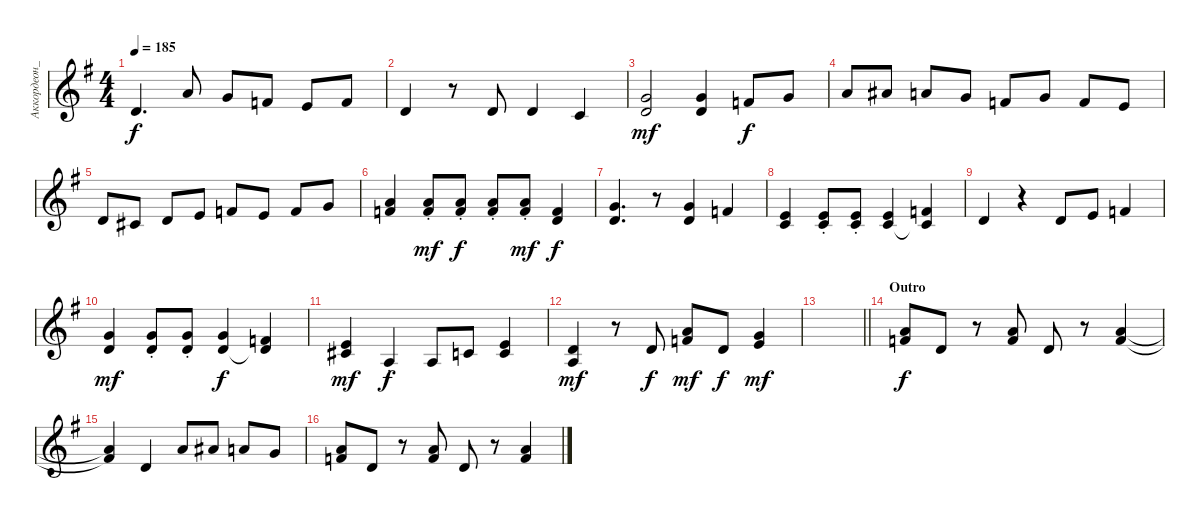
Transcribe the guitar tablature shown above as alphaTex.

\track ("Аккордеон_1" "Аккордеон_") {instrument accordion}
\staff {score}
\tuning (E4 B3 G3 D3 A2 E2) {hide}
\ts (4 4)
\tempo 185
\clef g2
\ks eminor
3.2.4{d dy f} 5.1.8 3.1.8 1.1.8 0.1.8 1.1.8 |
3.2.4 r.8 3.2.8 3.2.4 1.2.4 |
(3.1 3.2).2{dy mf} (3.1 3.2).4 1.1.8{dy f} 3.1.8 |
5.1.8 6.1.8 5.1.8 3.1.8 1.1.8 3.1.8 1.1.8 0.1.8 |
3.2.8 2.2.8 3.2.8 5.2.8 1.1.8 0.1.8 1.1.8 3.1.8 |
(5.1 6.2).4 (5.1{st} 6.2{st}).8{dy mf} (5.1{st} 6.2{st}).8{dy f} (5.1{st} 6.2{st}).8 (5.1{st} 6.2{st}).8{dy mf} (1.1 3.2).4{dy f} |
(3.1 3.2).4{d} r.8 (3.1 3.2).4 1.1.4 |
(0.1 1.2).4 (0.1{st} 1.2{st}).8 (0.1{st} 1.2{st}).8 (0.1 1.2).4 (1.1 1.2{t}).4 |
3.2.4 r.4 3.2.8 0.1.8 1.1.4 |
(3.1 3.2).4{dy mf} (3.1{st} 3.2{st}).8 (3.1{st} 3.2{st}).8 (3.1 3.2).4{dy f} (1.1 3.2{t}).4 |
(0.1 2.2).4{dy mf} 2.3{st}.4{dy f} 2.3.8 5.3.8 (5.2 5.3).4 |
(3.2 2.3).4{dy mf} r.8 7.3.8{dy f} (5.1 6.2).8{dy mf} 7.3.8{dy f} (3.1 5.2).4{dy mf} |
\barLineRight lightlight
|
\section ("" "Outro")
(5.1 6.2).8{dy f} 7.3.8 r.8 (5.1 6.2).8 7.3.8 r.8 (5.1 6.2).4 |
(5.1{t} 6.2{t}).4 3.2.4 5.1.8 6.1.8 5.1.8 3.1.8 |
(5.1 6.2).8 7.3.8 r.8 (5.1 6.2).8 7.3.8 r.8 (5.1 6.2).4
